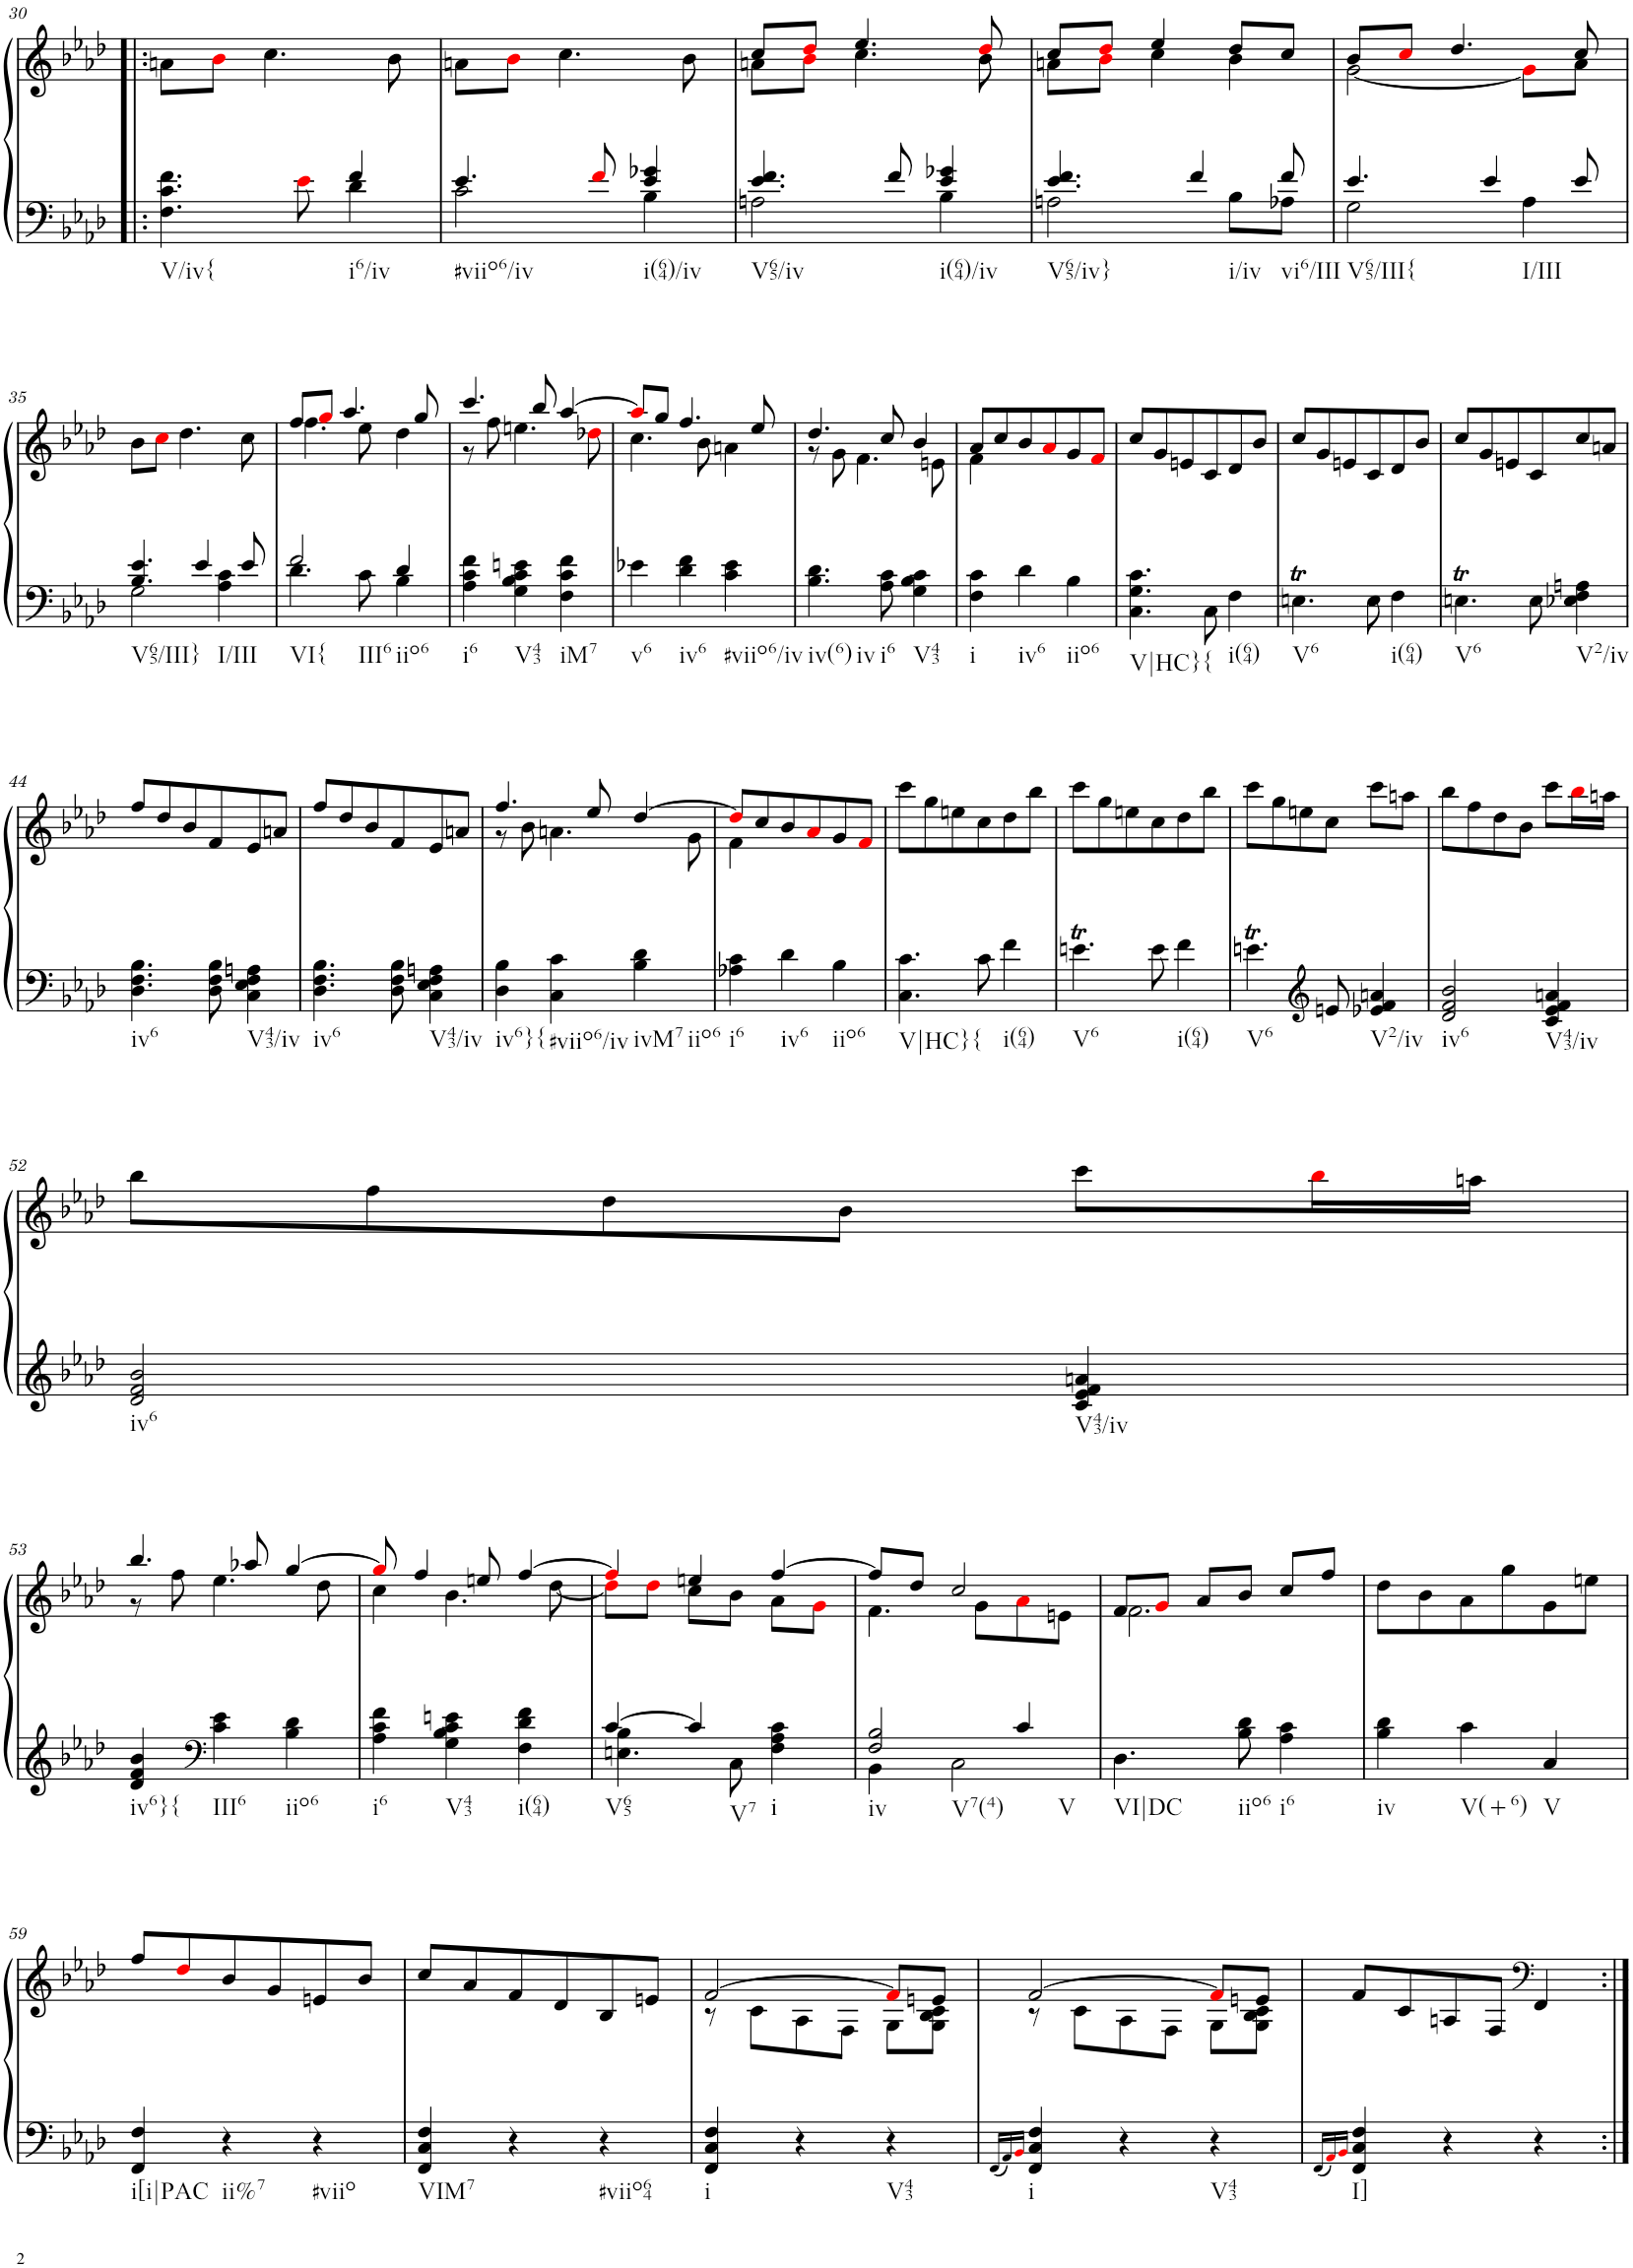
**kern	**kern
*part1	*part1
*staff2	*staff1
*I"Piano	*
*I'Pno.	*
!!LO:PB:g=z
*clefF4	*clefG2
*k[b-e-a-d-]	*k[b-e-a-d-]
*M3/4	*M3/4
=30!|:	=30!|:
*^	*
!LO:TX:b:t=V/iv{	!	!
4.F\ 4.c\ 4.f\	2ryy	8an\L
.	.	8b-i\J
.	.	4.cc\
8e-i\	.	.
!LO:TX:b:t=i6/iv	!	!
4f/	4d-\	.
.	.	8b-\
=31	=31	=31
!LO:TX:b:t=#viio6/iv	!	!
4.e-/	2c\	8an\L
.	.	8b-i\J
.	.	4.cc\
8fi/	.	.
!LO:TX:b:t=i(64)/iv	!	!
4e-/ 4g-X/	4B-\	.
.	.	8b-\
=32	=32	=32
*	*	*^
!LO:TX:b:t=V65/iv	!	!	!
4.e-/ 4.f/	2An\	8cc/L	8an\L
.	.	8dd-i/J	8b-i\J
.	.	4.ee-/	4.cc\
8f/	.	.	.
!LO:TX:b:t=i(64)/iv	!	!	!
4e-/ 4g-X/	4B-\	.	.
.	.	8dd-i/	8b-\
=33	=33	=33	=33
!LO:TX:b:t=V65/iv}	!	!	!
4.e-/ 4.f/	2An\	8cc/L	8an\L
.	.	8dd-i/J	8b-i\J
.	.	4ee-/	4cc\
!LO:TX:b:t=i/iv	!	!	!
4f/	.	.	.
.	8B-\L	8dd-/L	4b-\
!LO:TX:b:t=vi6/III	!	!	!
8f/	8A-X\J	8cc/J	.
=34	=34	=34	=34
!LO:TX:b:t=V65/III{	!	!	!
4.e-/	2G\	8b-/L	[2g\
.	.	8cci/J	.
.	.	4.dd-/	.
!LO:TX:b:t=I/III	!	!	!
4e-/	.	.	.
.	4A-\	.	8gi\L]
8e-/	.	8cc/	8a-\J
!!LO:LB:g=z
=35	=35	=35	=35
!LO:TX:b:t=V65/III}	!	!	!
*	*	*v	*v
4.B-/ 4.e-/	2G\	8b-\L
.	.	8cci\J
.	.	4.dd-\
!LO:TX:b:t=I/III	!	!
4e-/	.	.
.	4A-\ 4c\	.
8e-/	.	8cc\
=36	=36	=36
*	*	*^
!LO:TX:b:t=VI{	!	!	!
!LO:TX:b:t=III6	!	!	!
2f/	4.d-\	8ff/L	4.ff\
.	.	8ggi/J	.
.	.	4.aa-/	.
.	8c\	.	8ee-\
!LO:TX:b:t=iio6	!	!	!
4d-/	4B-\	.	4dd-\
.	.	8gg/	.
*v	*v	*	*
=37	=37	=37
!LO:TX:b:t=i6	!	!
4A-\ 4c\ 4f\	4.ccc/	8r
.	.	8ff\
!LO:TX:b:t=V43	!	!
4G\ 4B-\ 4c\ 4en\	.	4.een\
.	8bb-/	.
!LO:TX:b:t=iM7	!	!
4F\ 4c\ 4f\	[4aa-/	.
.	.	8dd-Xi\
=38	=38	=38
!LO:TX:b:t=v6	!	!
4e-X\	8aa-i/L]	4.cc\
.	8gg/J	.
!LO:TX:b:t=iv6	!	!
4d-\ 4f\	4.ff/	.
.	.	8b-\
!LO:TX:b:t=#viio6/iv	!	!
4c\ 4e-\	.	4an\
.	8ee-/	.
=39	=39	=39
!LO:TX:b:t=iv(6)	!	!
!LO:TX:b:t=iv	!	!
4.B-\ 4.d-\	4.dd-/	8r
.	.	8g\
.	.	4.f\
!LO:TX:b:t=i6	!	!
8A-\ 8c\	8cc/	.
!LO:TX:b:t=V43	!	!
4G\ 4B-\ 4c\	4b-/	.
.	.	8en\
=40	=40	=40
!LO:TX:b:t=i	!	!
4F\ 4c\	8a-/L	4f\
.	8cc/	.
!LO:TX:b:t=iv6	!	!
4d-\	8b-/	2ryy
.	8a-i/	.
!LO:TX:b:t=iio6	!	!
4B-\	8g/	.
.	8fi/J	.
*	*v	*v
=41	=41
!LO:TX:b:t=V|HC}{	!
4.C\ 4.G\ 4.c\	8cc/L
.	8g/
.	8en/
8C\	8c/
!LO:TX:b:t=i(64)	!
4F\	8d-/
.	8b-/J
=42	=42
!LO:TX:b:t=V6	!
4.Ent\	8cc/L
.	8g/
.	8en/
8E\	8c/
!LO:TX:b:t=i(64)	!
4F\	8d-/
.	8b-/J
=43	=43
!LO:TX:b:t=V6	!
4.Ent\	8cc/L
.	8g/
.	8en/
8E\	8c/
!LO:TX:b:t=V2/iv	!
4E-X\ 4F\ 4An\	8cc/
.	8an/J
!!LO:LB:g=z
=44	=44
!LO:TX:b:t=iv6	!
4.D-\ 4.F\ 4.B-\	8ff/L
.	8dd-/
.	8b-/
8D-\ 8F\ 8B-\	8f/
!LO:TX:b:t=V43/iv	!
4C\ 4E-\ 4F\ 4An\	8e-/
.	8an/J
=45	=45
!LO:TX:b:t=iv6	!
4.D-\ 4.F\ 4.B-\	8ff/L
.	8dd-/
.	8b-/
8D-\ 8F\ 8B-\	8f/
!LO:TX:b:t=V43/iv	!
4C\ 4E-\ 4F\ 4An\	8e-/
.	8an/J
=46	=46
*	*^
!LO:TX:b:t=iv6}{	!	!
4D-\ 4B-\	4.ff/	8r
.	.	8b-\
!LO:TX:b:t=#viio6/iv	!	!
4C\ 4c\	.	4.an\
.	8ee-/	.
!LO:TX:b:t=ivM7	!	!
!LO:TX:b:t=iio6	!	!
4B-\ 4d-\	[4dd-/	.
.	.	8g\
=47	=47	=47
!LO:TX:b:t=i6	!	!
4A-X\ 4c\	8dd-i/L]	4f\
.	8cc/	.
!LO:TX:b:t=iv6	!	!
4d-\	8b-/	2ryy
.	8a-i/	.
!LO:TX:b:t=iio6	!	!
4B-\	8g/	.
.	8fi/J	.
*	*v	*v
=48	=48
!LO:TX:b:t=V|HC}{	!
4.C\ 4.c\	8ccc\L
.	8gg\
.	8een\
8c\	8cc\
!LO:TX:b:t=i(64)	!
4f\	8dd-\
.	8bb-\J
=49	=49
!LO:TX:b:t=V6	!
4.ent\	8ccc\L
.	8gg\
.	8een\
8e\	8cc\
!LO:TX:b:t=i(64)	!
4f\	8dd-\
.	8bb-\J
=50	=50
!LO:TX:b:t=V6	!
4.ent\	8ccc\L
.	8gg\
.	8een\
*clefG2	*
8en/	8cc\J
!LO:TX:b:t=V2/iv	!
4e-X/ 4f/ 4an/	8ccc\L
.	8aan\J
=51	=51
!LO:TX:b:t=iv6	!
2d-/ 2f/ 2b-/	8bb-\L
.	8ff\
.	8dd-\
.	8b-\J
!LO:TX:b:t=V43/iv	!
4c/ 4e-/ 4f/ 4an/	8ccc\L
.	16bb-i\L
.	16aan\JJ
!!LO:LB:g=z
=52	=52
!LO:TX:b:t=iv6	!
2d-/ 2f/ 2b-/	8bb-\L
.	8ff\
.	8dd-\
.	8b-\J
!LO:TX:b:t=V43/iv	!
4c/ 4e-/ 4f/ 4an/	8ccc\L
.	16bb-i\L
.	16aan\JJ
!!LO:LB:g=z
=53	=53
*	*^
!LO:TX:b:t=iv6}{	!	!
4d-/ 4f/ 4b-/	4.bb-/	8r
.	.	8ff\
*clefF4	*	*
!LO:TX:b:t=III6	!	!
4c\ 4e-\	.	4.ee-\
.	8aa-X/	.
!LO:TX:b:t=iio6	!	!
4B-\ 4d-\	[4gg/	.
.	.	8dd-\
=54	=54	=54
!LO:TX:b:t=i6	!	!
4A-\ 4c\ 4f\	8ggi/]	4cc\
.	4ff/	.
!LO:TX:b:t=V43	!	!
4G\ 4B-\ 4c\ 4en\	.	4.b-\
.	8een/	.
!LO:TX:b:t=i(64)	!	!
4F\ 4d-\ 4f\	[4ff/	.
.	.	[8dd-\
=55	=55	=55
*^	*	*
*	*^	*	*
!LO:TX:b:t=V65	!	!	!	!
[4c/	4.En\	4B-\	4ffi/]	8dd-i\L]
.	.	.	.	8dd-i\J
!LO:TX:b:t=V7	!	!	!	!
4c/]	.	2ryy	4een/	8cc\L
.	8C\	.	.	8b-\J
!LO:TX:b:t=i	!	!	!	!
4F\ 4A-\ 4c\	4ryy	.	[4ff/	8a-\L
.	.	.	.	8gi\J
*	*v	*v	*	*
=56	=56	=56	=56
!LO:TX:b:t=iv	!	!	!
!LO:TX:b:t=V7(4)	!	!	!
2F/ 2B-/	4BB-\	8ff/L]	4.f\
.	.	8dd-/J	.
.	2C\	2cc/	.
.	.	.	8g\L
!LO:TX:b:t=V	!	!	!
4c/	.	.	8a-i\
.	.	.	8en\J
*v	*v	*	*
=57	=57	=57
!LO:TX:b:t=VI|DC	!	!
4.D-\	8f/L	2.f\
.	8gi/J	.
.	8a-/L	.
!LO:TX:b:t=iio6	!	!
8B-\ 8d-\	8b-/J	.
!LO:TX:b:t=i6	!	!
4A-\ 4c\	8cc/L	.
.	8ff/J	.
*	*v	*v
=58	=58
!LO:TX:b:t=iv	!
4B-\ 4d-\	8dd-\L
.	8b-\
!LO:TX:b:t=V(+6)	!
4c\	8a-\
.	8gg\
!LO:TX:b:t=V	!
4C/	8g\
.	8een\J
!!LO:LB:g=z
=59	=59
!LO:TX:b:t=i[i|PAC	!
4FF/ 4F/	8ff/L
.	8dd-i/
!LO:TX:b:t=ii%7	!
4r	8b-/
.	8g/
!LO:TX:b:t=#viio	!
4r	8en/
.	8b-/J
=60	=60
!LO:TX:b:t=VIM7	!
4FF/ 4C/ 4F/	8cc/L
.	8a-/
4r	8f/
.	8d-/
!LO:TX:b:t=#viio64	!
4r	8B-/
.	8en/J
=61	=61
*	*^
!LO:TX:b:t=i	!	!
4FF/ 4C/ 4F/	[2f/	8r
.	.	8c\L
4r	.	8A-\
.	.	8F\J
!LO:TX:b:t=V43	!	!
4r	8fi/L]	8G\L
.	8en/J	8G\ 8B-\ 8c\J
=62	=62	=62
16qFF/LL	.	.
16qAA-/	.	.
16qBB-i/JJ	.	.
!LO:TX:b:t=i	!	!
4FF/ 4C/ 4F/	[2f/	8r
.	.	8c\L
4r	.	8A-\
.	.	8F\J
!LO:TX:b:t=V43	!	!
4r	8fi/L]	8G\L
.	8en/J	8G\ 8B-\ 8c\J
*	*v	*v
=63	=63
16qFF/LL	.
16qAA-i/	.
16qBB-i/JJ	.
!LO:TX:b:t=I]	!
4FF/ 4C/ 4F/	8f/L
.	8c/
4r	8An/
.	8F/J
*	*clefF4
4r	4FF/
=:|!	=:|!
*-	*-
